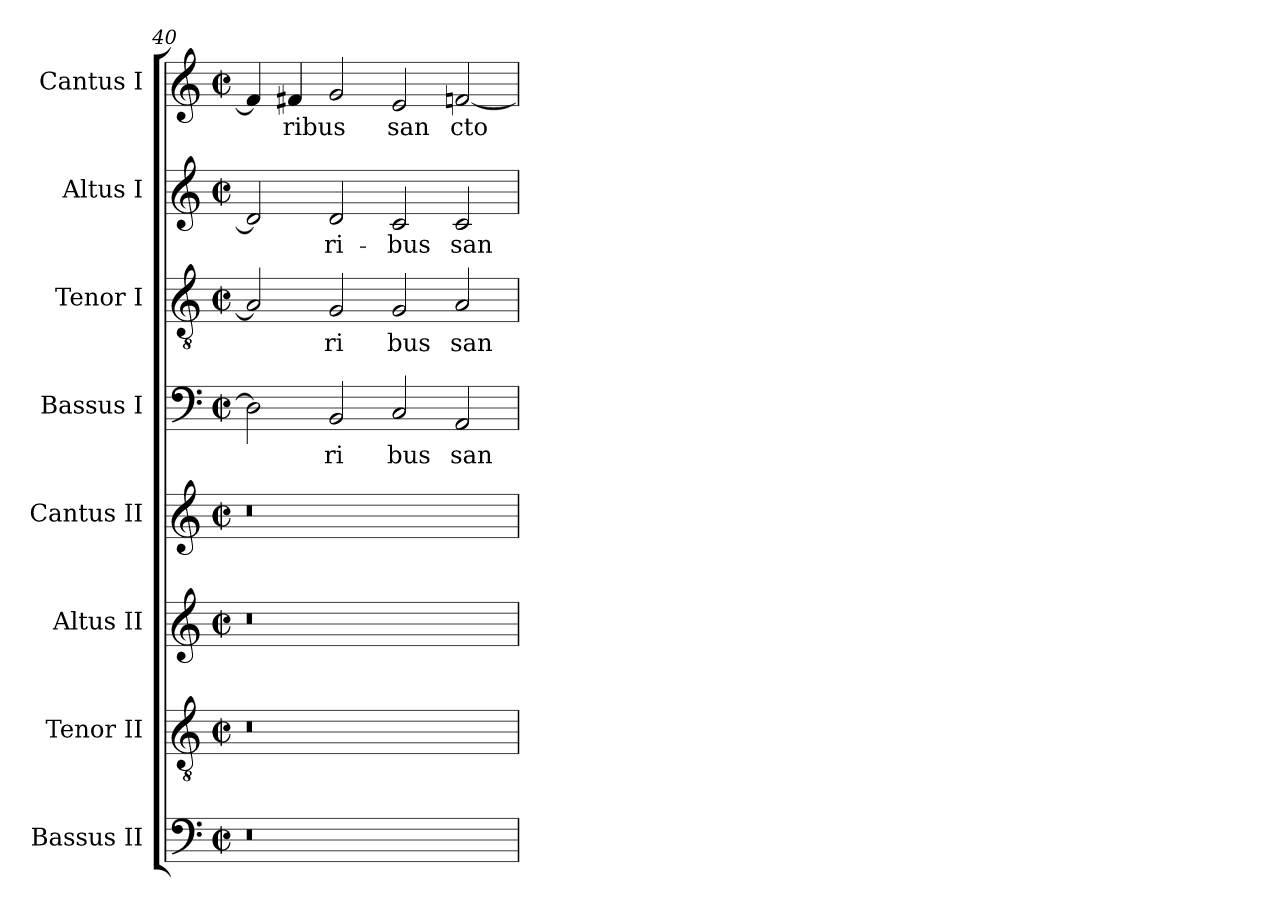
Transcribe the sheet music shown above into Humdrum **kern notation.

**kern	**kern	**kern	**kern	**kern	**text	**kern	**text	**kern	**text	**kern	**text
*part8	*part7	*part6	*part5	*part4	*part4	*part3	*part3	*part2	*part2	*part1	*part1
*staff8	*staff7	*staff6	*staff5	*staff4	*staff4	*staff3	*staff3	*staff2	*staff2	*staff1	*staff1
*I"Bassus II	*I"Tenor II	*I"Altus II	*I"Cantus II	*I"Bassus I	*	*I"Tenor I	*	*I"Altus I	*	*I"Cantus I	*
*clefF4	*clefGv2	*clefG2	*clefG2	*clefF4	*	*clefGv2	*	*clefG2	*	*clefG2	*
*M2/2	*M2/2	*M2/2	*M2/2	*M2/2	*	*M2/2	*	*M2/2	*	*M2/2	*
*met(c|)	*met(c|)	*met(c|)	*met(c|)	*met(c|)	*	*met(c|)	*	*met(c|)	*	*met(c|)	*
=40	=40	=40	=40	=40	=40	=40	=40	=40	=40	=40	=40
0r	0r	0r	0r	2D\]	.	2A/]	.	2d/]	.	4f#/]	.
!	!	!	!	!	!	!	!	!	!	!	!LO:LY:b
.	.	.	.	.	.	.	.	.	.	4f#X/	ribus
!	!	!	!	!	!LO:LY:b:cj	!	!LO:LY:b:cj	!	!LO:LY:b:cj	!	!
.	.	.	.	2BB/	ri	2G/	ri	2d/	-ri-	2g/	.
!	!	!	!	!	!LO:LY:b:cj	!	!LO:LY:b:cj	!	!LO:LY:b:cj	!	!LO:LY:b:cj
.	.	.	.	2C/	bus	2G/	bus	2c/	-bus	2e/	san
!	!	!	!	!	!LO:LY:b:cj	!	!LO:LY:b:cj	!	!LO:LY:b:cj	!	!LO:LY:b
.	.	.	.	2AA/	san	2A/	san	2c/	san-	[<2fn/	cto
=	=	=	=	=	=	=	=	=	=	=	=
*-	*-	*-	*-	*-	*-	*-	*-	*-	*-	*-	*-
